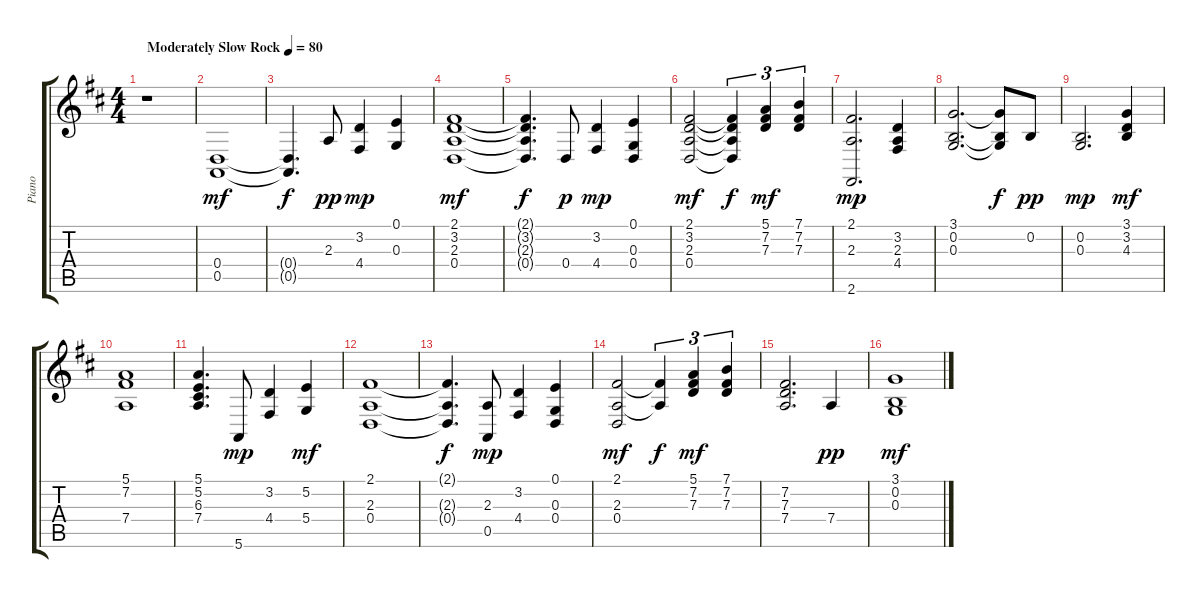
\track ("Piano" "Piano") {instrument acousticgrandpiano}
\staff {score tabs}
\tuning (E4 B3 G3 D3 A2 E2) {hide}
\ts (4 4)
\tempo (80 "Moderately Slow Rock")
\clef g2
\ks d
r.1{dy mf instrument acousticgrandpiano} |
(0.4 0.5).1 |
(0.4{t} 0.5{t}).4{d dy f} 2.3.8{dy pp} (3.2 4.4).4{dy mp} (0.1 0.3).4 |
(2.1 3.2 2.3 0.4).1{dy mf} |
(2.1{t} 3.2{t} 2.3{t} 0.4{t}).4{d dy f} 0.4.8{dy p} (3.2 4.4).4{dy mp} (0.1 0.3 0.4).4 |
(2.1 3.2 2.3 0.4).2{dy mf} (2.1{t} 3.2{t} 2.3{t} 0.4{t}).4{tu (3 2) dy f} (5.1 7.2 7.3).4{tu (3 2) dy mf} (7.1 7.2 7.3).4{tu (3 2)} |
(2.1 2.3 2.6).2{d dy mp} (3.2 2.3 4.4).4 |
(3.1 0.2 0.3).2{d} (3.1{t} 0.2{t} 0.3{t}).8{dy f} 0.2.8{dy pp} |
(0.2 0.3).2{d dy mp} (3.1 3.2 4.3).4{dy mf} |
(5.1 7.2 7.4).1 |
(5.1 5.2 6.3 7.4).4{d} 5.6.8{dy mp} (3.2 4.4).4 (5.2 5.4).4{dy mf} |
(2.1 2.3 0.4).1 |
(2.1{t} 2.3{t} 0.4{t}).4{d dy f} (2.3 0.5).8{dy mp} (3.2 4.4).4 (0.1 0.3 0.4).4 |
(2.1 2.3 0.4).2{dy mf} (2.1{t} 2.3{t}).4{tu (3 2) dy f} (5.1 7.2 7.3).4{tu (3 2) dy mf} (7.1 7.2 7.3).4{tu (3 2)} |
(7.2 7.3 7.4).2{d} 7.4.4{dy pp} |
(3.1 0.2 0.3).1{dy mf}
